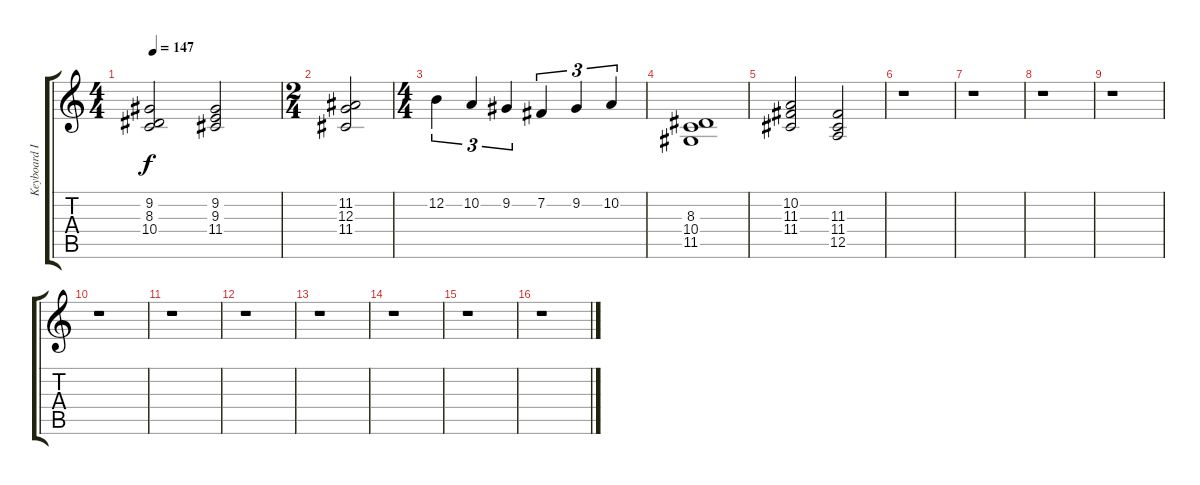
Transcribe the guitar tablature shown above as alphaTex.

\track ("Keyboard III" "Keyboard I") {instrument drawbarorgan}
\staff {score tabs}
\tuning (E4 B3 G3 D3 A2 E2) {hide}
\ts (4 4)
\tempo 147
\clef g2
\ks c
(9.2 8.3 10.4).2{dy f} (9.2 9.3 11.4).2 |
\ts (2 4)
(11.2 12.3 11.4).2 |
\ts (4 4)
12.2.4{tu (3 2)} 10.2.4{tu (3 2)} 9.2.4{tu (3 2)} 7.2.4{tu (3 2)} 9.2.4{tu (3 2)} 10.2.4{tu (3 2)} |
(8.3 10.4 11.5).1 |
(10.2 11.3 11.4).2 (11.3 11.4 12.5).2 |
r.1 |
r.1 |
r.1 |
r.1 |
r.1 |
r.1 |
r.1 |
r.1 |
r.1 |
r.1 |
r.1
